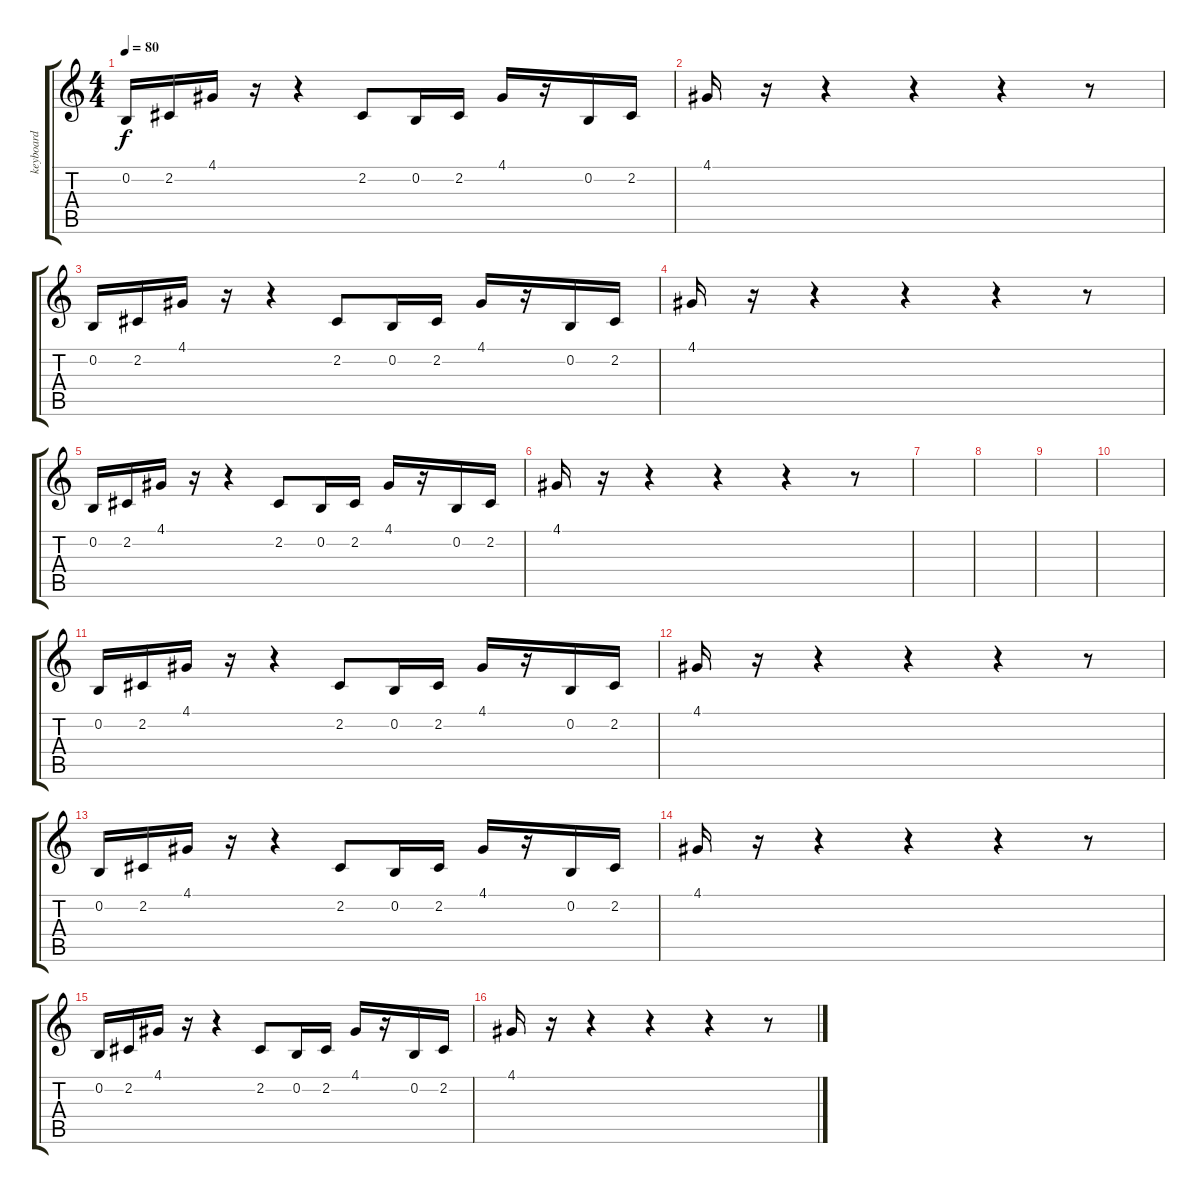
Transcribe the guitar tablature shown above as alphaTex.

\track ("keyboard" "keyboard") {instrument harpsichord}
\staff {score tabs}
\tuning (E4 B3 G3 D3 A2 E2) {hide}
\ts (4 4)
\tempo 80
\clef g2
\ks c
0.2.16{dy f instrument harpsichord} 2.2.16 4.1.16 r.16 r.4 2.2.8 0.2.16 2.2.16 4.1.16 r.16 0.2.16 2.2.16 |
4.1.16 r.16 r.4 r.4 r.4 r.8 |
0.2.16 2.2.16 4.1.16 r.16 r.4 2.2.8 0.2.16 2.2.16 4.1.16 r.16 0.2.16 2.2.16 |
4.1.16 r.16 r.4 r.4 r.4 r.8 |
0.2.16 2.2.16 4.1.16 r.16 r.4 2.2.8 0.2.16 2.2.16 4.1.16 r.16 0.2.16 2.2.16 |
4.1.16 r.16 r.4 r.4 r.4 r.8 |
|
|
|
|
0.2.16 2.2.16 4.1.16 r.16 r.4 2.2.8 0.2.16 2.2.16 4.1.16 r.16 0.2.16 2.2.16 |
4.1.16 r.16 r.4 r.4 r.4 r.8 |
0.2.16 2.2.16 4.1.16 r.16 r.4 2.2.8 0.2.16 2.2.16 4.1.16 r.16 0.2.16 2.2.16 |
4.1.16 r.16 r.4 r.4 r.4 r.8 |
0.2.16 2.2.16 4.1.16 r.16 r.4 2.2.8 0.2.16 2.2.16 4.1.16 r.16 0.2.16 2.2.16 |
4.1.16 r.16 r.4 r.4 r.4 r.8
